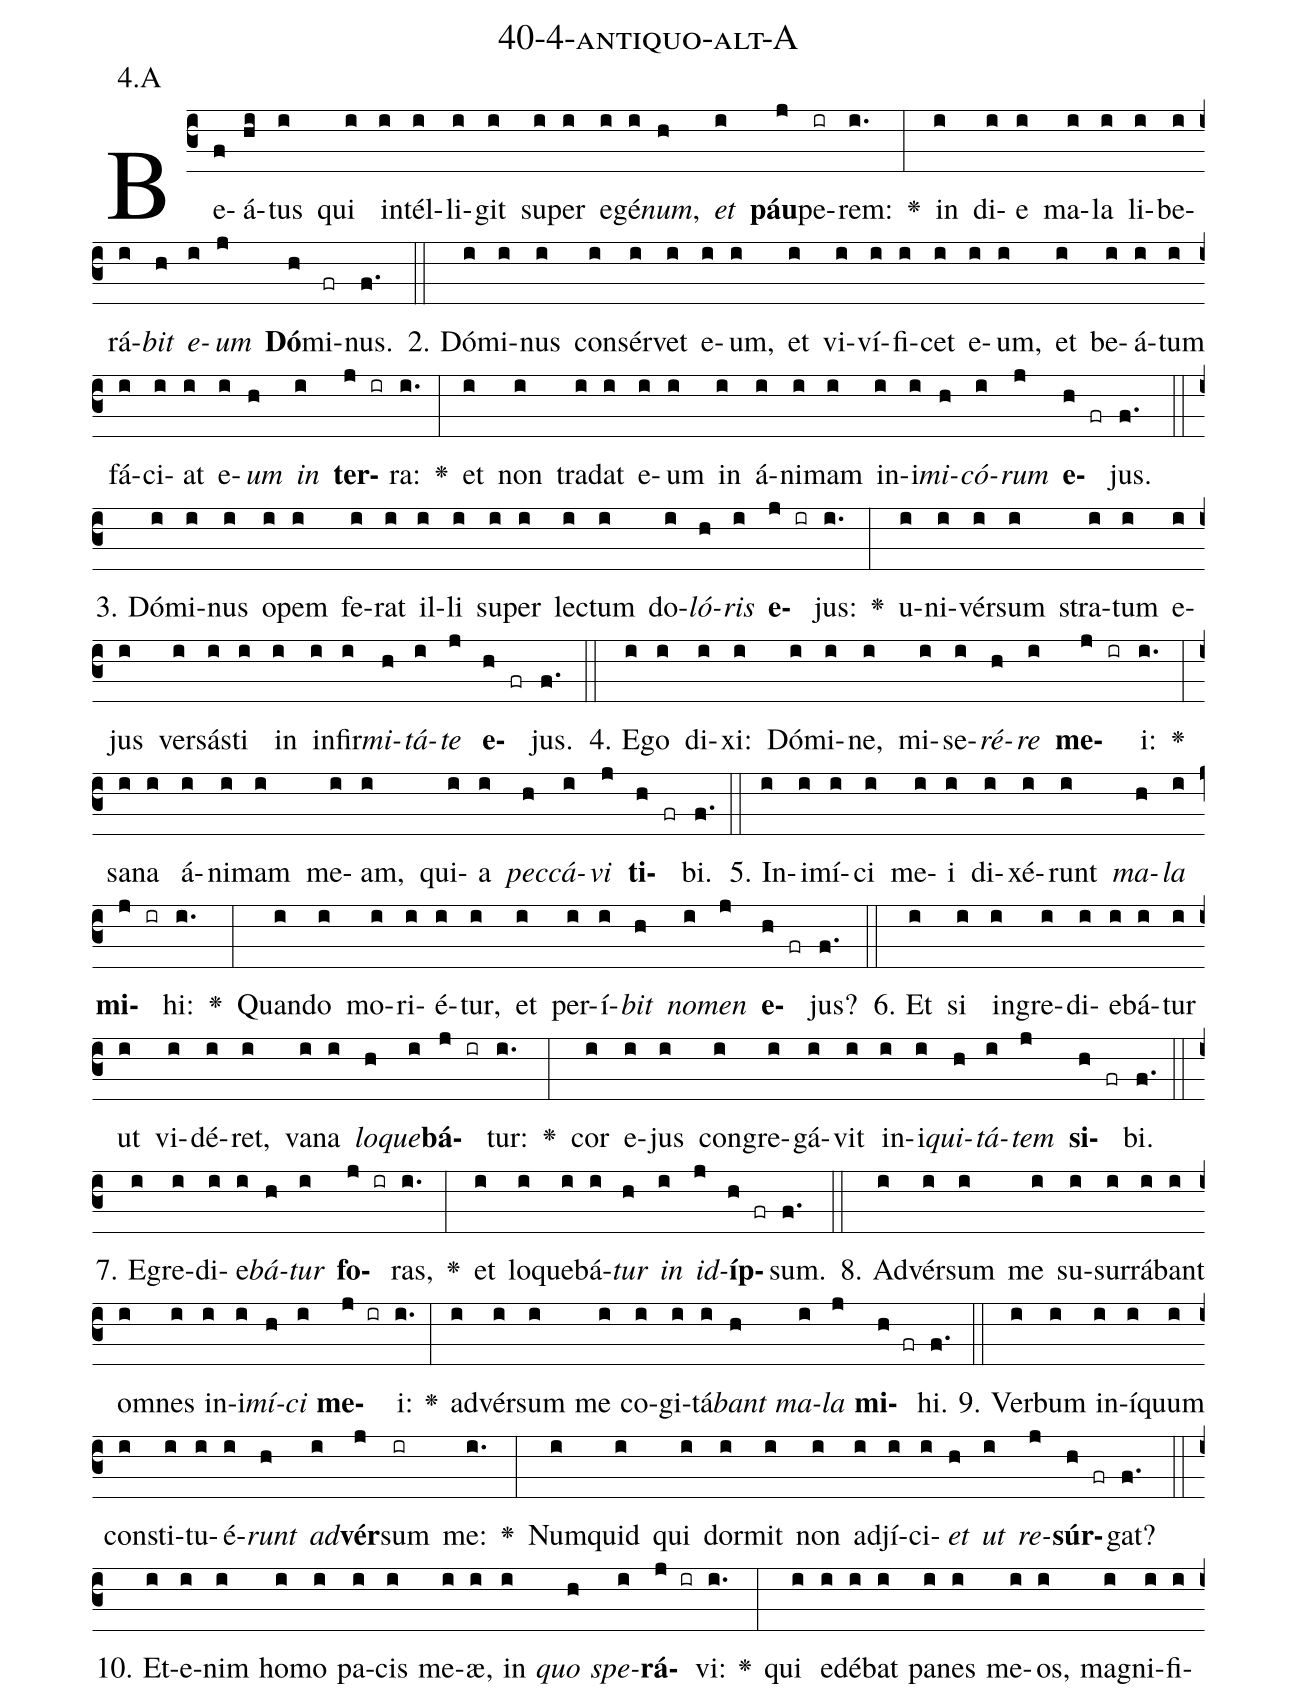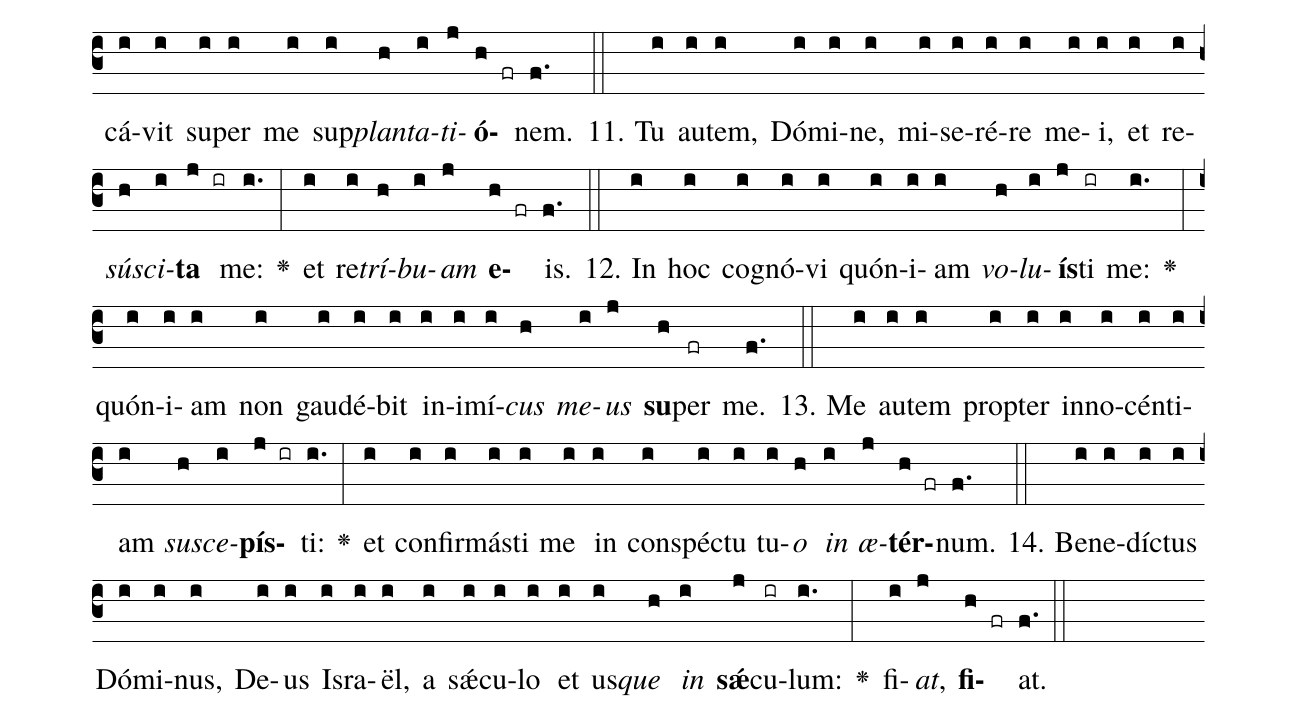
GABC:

name: 40-4-antiquo-alt-A;
annotation: 4.A;
%%
(c3)Be(f)á(hi)tus(i) qui(i) in(i)tél(i)li(i)git(i) su(i)per(i) e(i)gé(i)<i>num</i>,(h) <i>et</i>(i) <b>páu</b>(j)pe(ir)rem:(i.) <v>\greheightstar</v>(:) in(i) di(i)e(i) ma(i)la(i) li(i)be(i)rá(i)<i>bit</i>(h) <i>e</i>(i)<i>um</i>(j) <b>Dó</b>(h)mi(fr)nus.(f.) (::)
2. Dó(i)mi(i)nus(i) con(i)sér(i)vet(i) e(i)um,(i) et(i) vi(i)ví(i)fi(i)cet(i) e(i)um,(i) et(i) be(i)á(i)tum(i) fá(i)ci(i)at(i) e(i)<i>um</i>(h) <i>in</i>(i) <b>ter</b>(j ir)ra:(i.) <v>\greheightstar</v>(:) et(i) non(i) tra(i)dat(i) e(i)um(i) in(i) á(i)ni(i)mam(i) in(i)i(i)<i>mi</i>(h)<i>có</i>(i)<i>rum</i>(j) <b>e</b>(h fr)jus.(f.) (::)
3. Dó(i)mi(i)nus(i) o(i)pem(i) fe(i)rat(i) il(i)li(i) su(i)per(i) lec(i)tum(i) do(i)<i>ló</i>(h)<i>ris</i>(i) <b>e</b>(j ir)jus:(i.) <v>\greheightstar</v>(:) u(i)ni(i)vér(i)sum(i) stra(i)tum(i) e(i)jus(i) ver(i)sás(i)ti(i) in(i) in(i)fir(i)<i>mi</i>(h)<i>tá</i>(i)<i>te</i>(j) <b>e</b>(h fr)jus.(f.) (::)
4. E(i)go(i) di(i)xi:(i) Dó(i)mi(i)ne,(i) mi(i)se(i)<i>ré</i>(h)<i>re</i>(i) <b>me</b>(j ir)i:(i.) <v>\greheightstar</v>(:) sa(i)na(i) á(i)ni(i)mam(i) me(i)am,(i) qui(i)a(i) <i>pec</i>(h)<i>cá</i>(i)<i>vi</i>(j) <b>ti</b>(h fr)bi.(f.) (::)
5. In(i)i(i)mí(i)ci(i) me(i)i(i) di(i)xé(i)runt(i) <i>ma</i>(h)<i>la</i>(i) <b>mi</b>(j ir)hi:(i.) <v>\greheightstar</v>(:) Quan(i)do(i) mo(i)ri(i)é(i)tur,(i) et(i) per(i)í(i)<i>bit</i>(h) <i>no</i>(i)<i>men</i>(j) <b>e</b>(h fr)jus?(f.) (::)
6. Et(i) si(i) in(i)gre(i)di(i)e(i)bá(i)tur(i) ut(i) vi(i)dé(i)ret,(i) va(i)na(i) <i>lo</i>(h)<i>que</i>(i)<b>bá</b>(j ir)tur:(i.) <v>\greheightstar</v>(:) cor(i) e(i)jus(i) con(i)gre(i)gá(i)vit(i) in(i)i(i)<i>qui</i>(h)<i>tá</i>(i)<i>tem</i>(j) <b>si</b>(h fr)bi.(f.) (::)
7. E(i)gre(i)di(i)e(i)<i>bá</i>(h)<i>tur</i>(i) <b>fo</b>(j ir)ras,(i.) <v>\greheightstar</v>(:) et(i) lo(i)que(i)bá(i)<i>tur</i>(h) <i>in</i>(i) <i>id</i>(j)<b>íp</b>(h fr)sum.(f.) (::)
8. Ad(i)vér(i)sum(i) me(i) su(i)sur(i)rá(i)bant(i) om(i)nes(i) in(i)i(i)<i>mí</i>(h)<i>ci</i>(i) <b>me</b>(j ir)i:(i.) <v>\greheightstar</v>(:) ad(i)vér(i)sum(i) me(i) co(i)gi(i)tá(i)<i>bant</i>(h) <i>ma</i>(i)<i>la</i>(j) <b>mi</b>(h fr)hi.(f.) (::)
9. Ver(i)bum(i) in(i)í(i)quum(i) con(i)sti(i)tu(i)é(i)<i>runt</i>(h) <i>ad</i>(i)<b>vér</b>(j)sum(ir) me:(i.) <v>\greheightstar</v>(:) Num(i)quid(i) qui(i) dor(i)mit(i) non(i) ad(i)jí(i)ci(i)<i>et</i>(h) <i>ut</i>(i) <i>re</i>(j)<b>súr</b>(h fr)gat?(f.) (::)
10. Et(i)e(i)nim(i) ho(i)mo(i) pa(i)cis(i) me(i)æ,(i) in(i) <i>quo</i>(h) <i>spe</i>(i)<b>rá</b>(j ir)vi:(i.) <v>\greheightstar</v>(:) qui(i) e(i)dé(i)bat(i) pa(i)nes(i) me(i)os,(i) ma(i)gni(i)fi(i)cá(i)vit(i) su(i)per(i) me(i) sup(i)<i>plan</i>(h)<i>ta</i>(i)<i>ti</i>(j)<b>ó</b>(h fr)nem.(f.) (::)
11. Tu(i) au(i)tem,(i) Dó(i)mi(i)ne,(i) mi(i)se(i)ré(i)re(i) me(i)i,(i) et(i) re(i)<i>sú</i>(h)<i>sci</i>(i)<b>ta</b>(j ir) me:(i.) <v>\greheightstar</v>(:) et(i) re(i)<i>trí</i>(h)<i>bu</i>(i)<i>am</i>(j) <b>e</b>(h fr)is.(f.) (::)
12. In(i) hoc(i) co(i)gnó(i)vi(i) quón(i)i(i)am(i) <i>vo</i>(h)<i>lu</i>(i)<b>ís</b>(j)ti(ir) me:(i.) <v>\greheightstar</v>(:) quón(i)i(i)am(i) non(i) gau(i)dé(i)bit(i) in(i)i(i)mí(i)<i>cus</i>(h) <i>me</i>(i)<i>us</i>(j) <b>su</b>(h)per(fr) me.(f.) (::)
13. Me(i) au(i)tem(i) prop(i)ter(i) in(i)no(i)cén(i)ti(i)am(i) <i>su</i>(h)<i>sce</i>(i)<b>pís</b>(j ir)ti:(i.) <v>\greheightstar</v>(:) et(i) con(i)fir(i)más(i)ti(i) me(i) in(i) con(i)spéc(i)tu(i) tu(i)<i>o</i>(h) <i>in</i>(i) <i>æ</i>(j)<b>tér</b>(h fr)num.(f.) (::)
14. Be(i)ne(i)díc(i)tus(i) Dó(i)mi(i)nus,(i) De(i)us(i) Is(i)ra(i)ël,(i) a(i) sǽ(i)cu(i)lo(i) et(i) us(i)<i>que</i>(h) <i>in</i>(i) <b>sǽ</b>(j)cu(ir)lum:(i.) <v>\greheightstar</v>(:) fi(i)<i>at</i>,(j) <b>fi</b>(h fr)at.(f.) (::)
